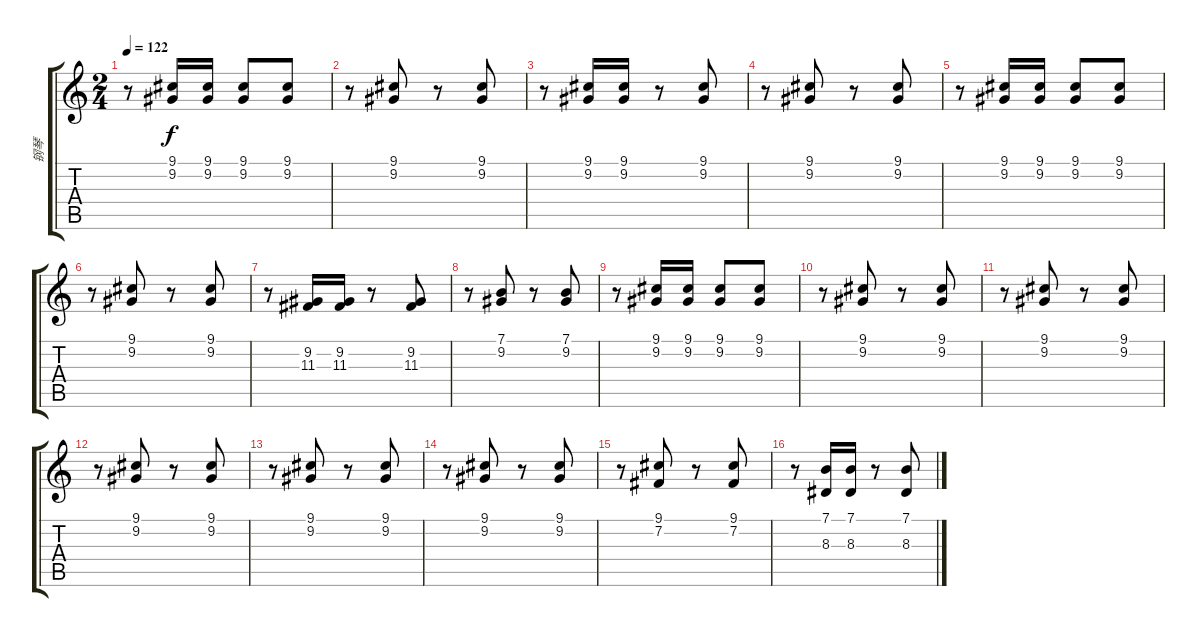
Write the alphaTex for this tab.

\track ("钢琴" "钢琴") {instrument brightacousticpiano}
\staff {score tabs}
\tuning (E4 B3 G3 D3 A2 E2) {hide}
\ts (2 4)
\tempo 122
\clef g2
\ks c
r.8{dy f} (9.1 9.2).16 (9.1 9.2).16 (9.1 9.2).8 (9.1 9.2).8 |
r.8 (9.1 9.2).8 r.8 (9.1 9.2).8 |
r.8 (9.1 9.2).16 (9.1 9.2).16 r.8 (9.1 9.2).8 |
r.8 (9.1 9.2).8 r.8 (9.1 9.2).8 |
r.8 (9.1 9.2).16 (9.1 9.2).16 (9.1 9.2).8 (9.1 9.2).8 |
r.8 (9.1 9.2).8 r.8 (9.1 9.2).8 |
r.8 (9.2 11.3).16 (9.2 11.3).16 r.8 (9.2 11.3).8 |
r.8 (7.1 9.2).8 r.8 (7.1 9.2).8 |
r.8 (9.1 9.2).16 (9.1 9.2).16 (9.1 9.2).8 (9.1 9.2).8 |
r.8 (9.1 9.2).8 r.8 (9.1 9.2).8 |
r.8 (9.1 9.2).8 r.8 (9.1 9.2).8 |
r.8 (9.1 9.2).8 r.8 (9.1 9.2).8 |
r.8 (9.1 9.2).8 r.8 (9.1 9.2).8 |
r.8 (9.1 9.2).8 r.8 (9.1 9.2).8 |
r.8 (9.1 7.2).8 r.8 (9.1 7.2).8 |
r.8 (7.1 8.3).16 (7.1 8.3).16 r.8 (7.1 8.3).8
